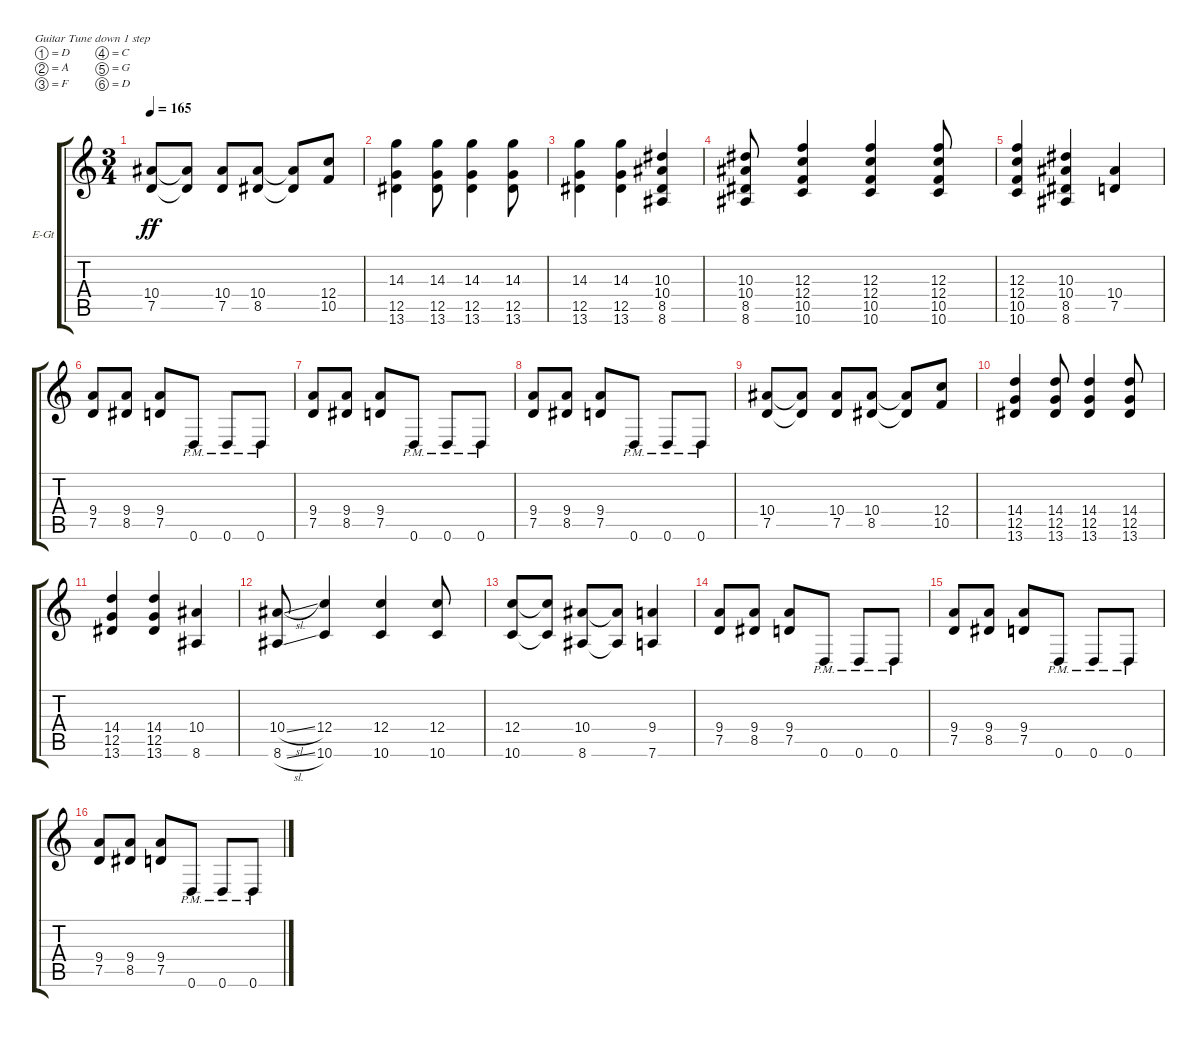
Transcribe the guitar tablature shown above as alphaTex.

\bracketExtendMode groupsimilarinstruments
\firstSystemTrackNameOrientation horizontal
\otherSystemsTrackNameOrientation horizontal
\track ("Adam - Lead" "E-Gt") {instrument distortionguitar}
\staff {score tabs}
\tuning (D4 A3 F3 C3 G2 D2)
\ts (3 4)
\tempo 165
\clef g2
\ks c
(10.4 7.5).8{dy ff} (10.4{t} 7.5{t}).8 (10.4 7.5).8 (10.4 8.5).8 (8.5{t} 10.4{t}).8 (12.4 10.5).8 |
(14.3 12.5 13.6).4 (12.5 14.3 13.6).8 (12.5 14.3 13.6).4 (12.5 14.3 13.6).8 |
(12.5 14.3 13.6).4 (12.5 14.3 13.6).4 (8.5 10.3 8.6 10.4).4 |
(10.3 8.5 8.6 10.4).8 (10.6 10.5 12.4 12.3).4 (10.5 12.3 12.4 10.6).4 (10.5 12.3 12.4 10.6).8 |
(10.5 12.3 10.6 12.4).4 (8.5 10.4 8.6 10.3).4 (7.5 10.4).4 |
(7.5 9.4).8 (8.5 9.4).8 (7.5 9.4).8 0.6{pm}.8 0.6{pm}.8 0.6{pm}.8 |
(7.5 9.4).8 (8.5 9.4).8 (7.5 9.4).8 0.6{pm}.8 0.6{pm}.8 0.6{pm}.8 |
(7.5 9.4).8 (8.5 9.4).8 (7.5 9.4).8 0.6{pm}.8 0.6{pm}.8 0.6{pm}.8 |
(10.4 7.5).8 (10.4{t} 7.5{t}).8 (10.4 7.5).8 (10.4 8.5).8 (8.5{t} 10.4{t}).8 (12.4 10.5).8 |
(12.5 13.6 14.4).4 (12.5 13.6 14.4).8 (12.5 13.6 14.4).4 (13.6 14.4 12.5).8 |
(13.6 14.4 12.5).4 (13.6 14.4 12.5).4 (8.6 10.4).4 |
(8.6{sl} 10.4{sl}).8 (10.6 12.4).4 (12.4 10.6).4 (12.4 10.6).8 |
(10.6 12.4).8 (10.6{t} 12.4{t}).8 (8.6 10.4).8 (8.6{t} 10.4{t}).8 (7.6 9.4).4 |
(7.5 9.4).8 (8.5 9.4).8 (7.5 9.4).8 0.6{pm}.8 0.6{pm}.8 0.6{pm}.8 |
(7.5 9.4).8 (8.5 9.4).8 (7.5 9.4).8 0.6{pm}.8 0.6{pm}.8 0.6{pm}.8 |
(7.5 9.4).8 (8.5 9.4).8 (7.5 9.4).8 0.6{pm}.8 0.6{pm}.8 0.6{pm}.8
